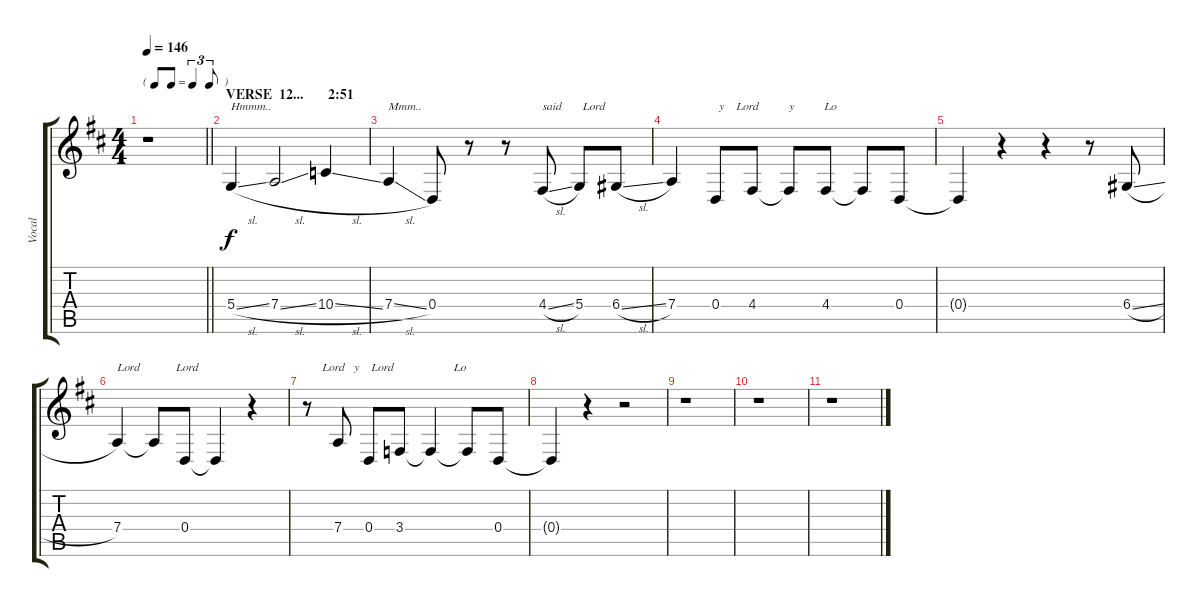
\track ("Vocal" "Vocal") {instrument sopranosax}
\staff {score tabs}
\tuning (E4 B3 G3 D3 A2 E2) {hide}
\ts (4 4)
\tf triplet8th
\tempo 146
\clef g2
\barLineRight lightlight
\ks d
r.1{dy f} |
\section ("" "VERSE  12...       2:51")
5.4{sl}.4{txt "Hmmm.."} 7.4{sl}.2 10.4{sl}.4 |
7.4{sl}.4{txt "Mmm.."} 0.4.8 r.8 r.8 4.4{sl}.8{txt "said       Lord"} 5.4.8 6.4{sl}.8 |
7.4.4 0.4.8{txt " y    Lord          y          Lo"} 4.4.8 4.4{t}.8 4.4.8 4.4{t}.8 0.4.8 |
0.4{t}.4 r.4 r.4 r.8 6.4{sl}.8 |
7.4.4{txt "Lord            Lord"} 7.4{t}.8 0.4.8 0.4{t}.4 r.4 |
r.8{txt "     Lord   y    Lord                    Lo  "} 7.4.8 0.4.8 3.4.8 3.4{t}.4 3.4{t}.8 0.4.8 |
0.4{t}.4 r.4 r.2 |
r.1 |
r.1 |
r.1
